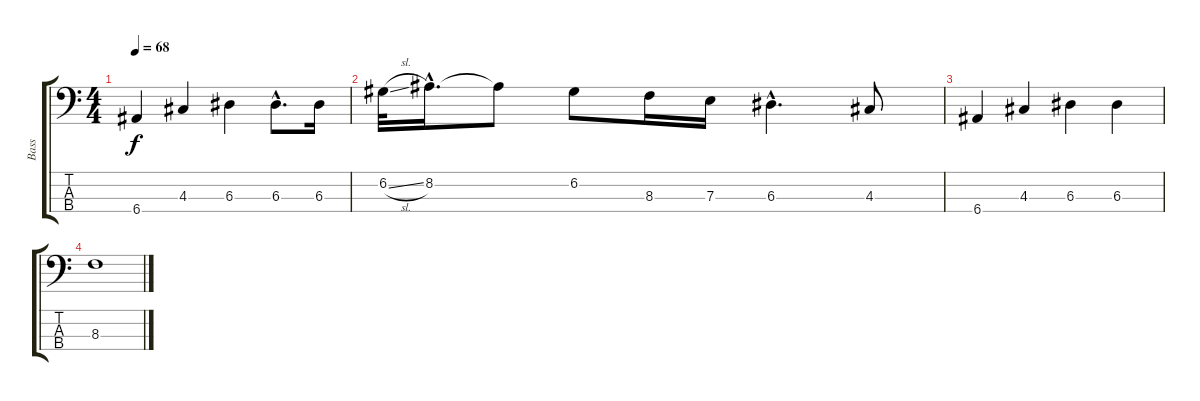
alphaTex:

\track ("Bass" "Bass") {instrument electricbassfinger}
\staff {score tabs}
\tuning (G2 D2 A1 E1) {hide}
\ts (4 4)
\tempo 68
\clef f4
\ks c
6.4.4{dy f} 4.3.4 6.3.4 6.3{hac}.8{d} 6.3.16 |
6.2{sl}.32 8.2{hac}.16{d} 8.2{t}.8 6.2.8 8.3.16 7.3.16 6.3{hac}.4{d} 4.3.8 |
6.4.4 4.3.4 6.3.4 6.3.4 |
8.3.1
